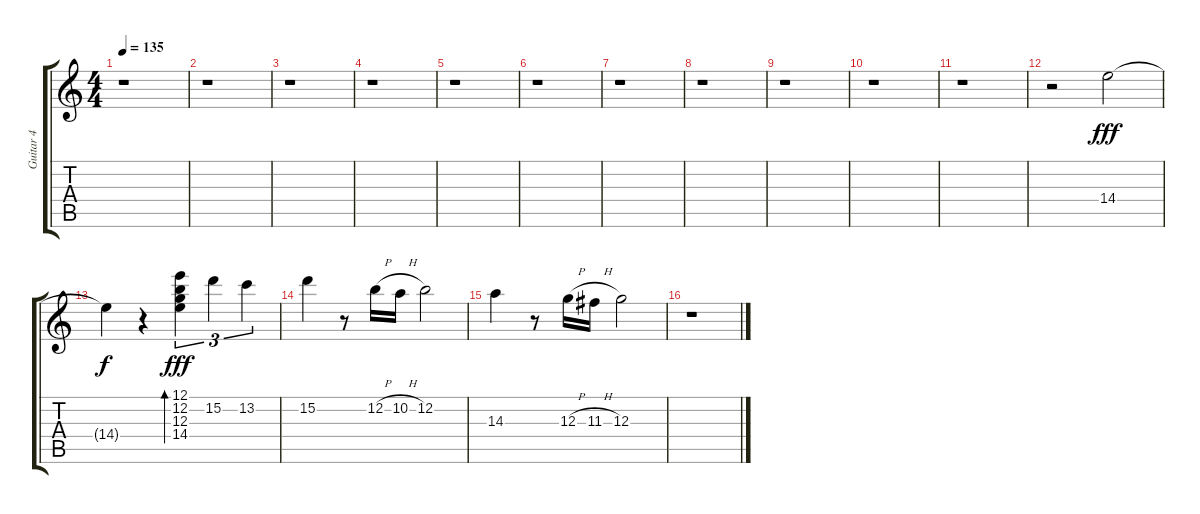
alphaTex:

\track ("Guitar 4" "Guitar 4") {instrument acousticguitarsteel}
\staff {score tabs}
\tuning (E4 B3 G3 D3 A2 E2) {hide}
\ts (4 4)
\tempo 135
\clef g2
\ks c
r.1{dy f} |
r.1 |
r.1 |
r.1 |
r.1 |
r.1 |
r.1 |
r.1 |
r.1 |
r.1 |
r.1 |
r.2 14.4.2{dy fff instrument acousticguitarsteel} |
14.4{t}.4{dy f volume 16 instrument acousticguitarsteel} r.4 (12.1 12.2 12.3 14.4).4{tu (3 2) bd 240 dy fff} 15.2.4{tu (3 2)} 13.2.4{tu (3 2)} |
15.2.4 r.8 12.2{h}.16 10.2{h}.16 12.2.2 |
14.3.4 r.8 12.3{h}.16 11.3{h}.16 12.3.2 |
r.1{instrument distortionguitar}
